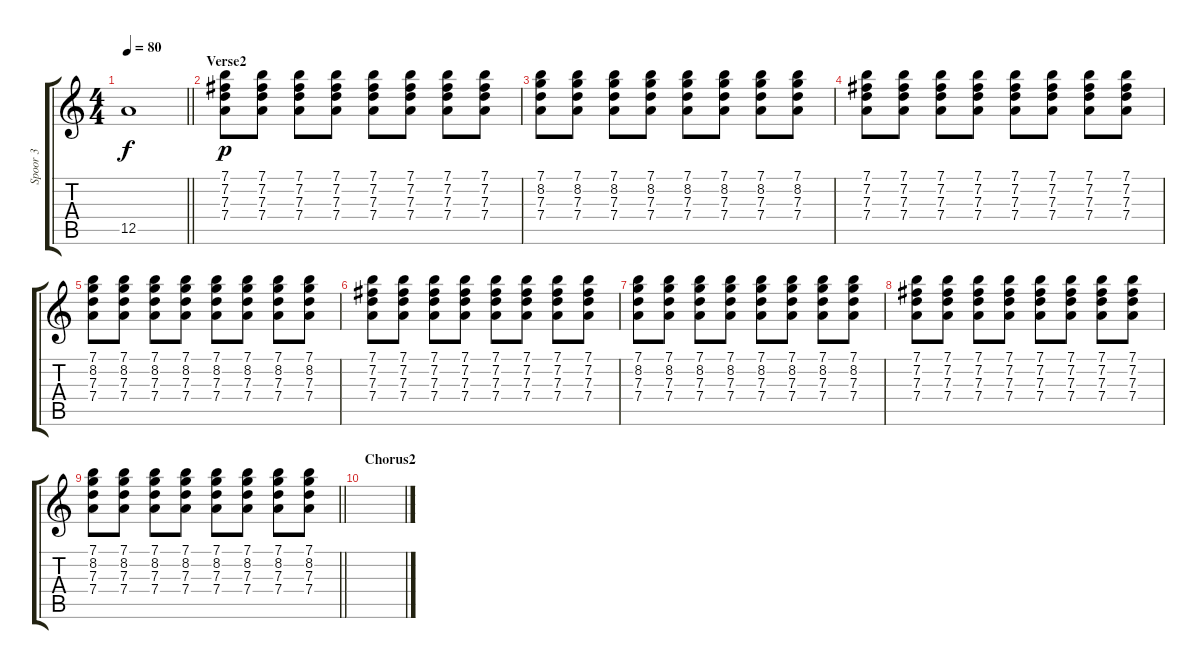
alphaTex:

\track ("Spoor 3" "Spoor 3") {instrument acousticguitarnylon}
\staff {score tabs}
\tuning (E4 B3 G3 D3 A2 E2) {hide}
\ts (4 4)
\tempo 80
\clef g2
\barLineRight lightlight
\ks c
12.5.1{dy f} |
\section ("" "Verse2")
(7.1 7.2 7.3 7.4).8{dy p} (7.1 7.2 7.3 7.4).8 (7.1 7.2 7.3 7.4).8 (7.1 7.2 7.3 7.4).8 (7.1 7.2 7.3 7.4).8 (7.1 7.2 7.3 7.4).8 (7.1 7.2 7.3 7.4).8 (7.1 7.2 7.3 7.4).8 |
(7.1 8.2 7.3 7.4).8 (7.1 8.2 7.3 7.4).8 (7.1 8.2 7.3 7.4).8 (7.1 8.2 7.3 7.4).8 (7.1 8.2 7.3 7.4).8 (7.1 8.2 7.3 7.4).8 (7.1 8.2 7.3 7.4).8 (7.1 8.2 7.3 7.4).8 |
(7.1 7.2 7.3 7.4).8 (7.1 7.2 7.3 7.4).8 (7.1 7.2 7.3 7.4).8 (7.1 7.2 7.3 7.4).8 (7.1 7.2 7.3 7.4).8 (7.1 7.2 7.3 7.4).8 (7.1 7.2 7.3 7.4).8 (7.1 7.2 7.3 7.4).8 |
(7.1 8.2 7.3 7.4).8 (7.1 8.2 7.3 7.4).8 (7.1 8.2 7.3 7.4).8 (7.1 8.2 7.3 7.4).8 (7.1 8.2 7.3 7.4).8 (7.1 8.2 7.3 7.4).8 (7.1 8.2 7.3 7.4).8 (7.1 8.2 7.3 7.4).8 |
(7.1 7.2 7.3 7.4).8 (7.1 7.2 7.3 7.4).8 (7.1 7.2 7.3 7.4).8 (7.1 7.2 7.3 7.4).8 (7.1 7.2 7.3 7.4).8 (7.1 7.2 7.3 7.4).8 (7.1 7.2 7.3 7.4).8 (7.1 7.2 7.3 7.4).8 |
(7.1 8.2 7.3 7.4).8 (7.1 8.2 7.3 7.4).8 (7.1 8.2 7.3 7.4).8 (7.1 8.2 7.3 7.4).8 (7.1 8.2 7.3 7.4).8 (7.1 8.2 7.3 7.4).8 (7.1 8.2 7.3 7.4).8 (7.1 8.2 7.3 7.4).8 |
(7.1 7.2 7.3 7.4).8 (7.1 7.2 7.3 7.4).8 (7.1 7.2 7.3 7.4).8 (7.1 7.2 7.3 7.4).8 (7.1 7.2 7.3 7.4).8 (7.1 7.2 7.3 7.4).8 (7.1 7.2 7.3 7.4).8 (7.1 7.2 7.3 7.4).8 |
\barLineRight lightlight
(7.1 8.2 7.3 7.4).8 (7.1 8.2 7.3 7.4).8 (7.1 8.2 7.3 7.4).8 (7.1 8.2 7.3 7.4).8 (7.1 8.2 7.3 7.4).8 (7.1 8.2 7.3 7.4).8 (7.1 8.2 7.3 7.4).8 (7.1 8.2 7.3 7.4).8 |
\section ("" "Chorus2")
